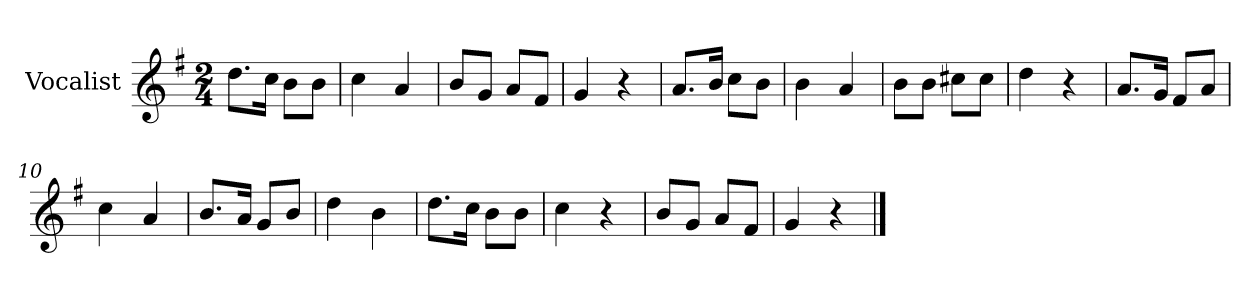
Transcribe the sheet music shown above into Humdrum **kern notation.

**kern
*part1
*staff1
*I"Vocalist
*k[f#]
*G:
*M2/4
=1
8.ddL
16ccJk
8bL
8bJ
=2
4cc
4a
=3
8bL
8gJ
8aL
8f#J
=4
4g
4r
=5
8.aL
16bJk
8ccL
8bJ
=6
4b
4a
=7
8bL
8bJ
8cc#XL
8cc#J
=8
4dd
4r
=9
8.aL
16gJk
8f#L
8aJ
=10
4cc
4a
=11
8.bL
16aJk
8gL
8bJ
=12
4dd
4b
=13
8.ddL
16ccJk
8bL
8bJ
=14
4cc
4r
=15
8bL
8gJ
8aL
8f#J
=16
4g
4r
==
*-
